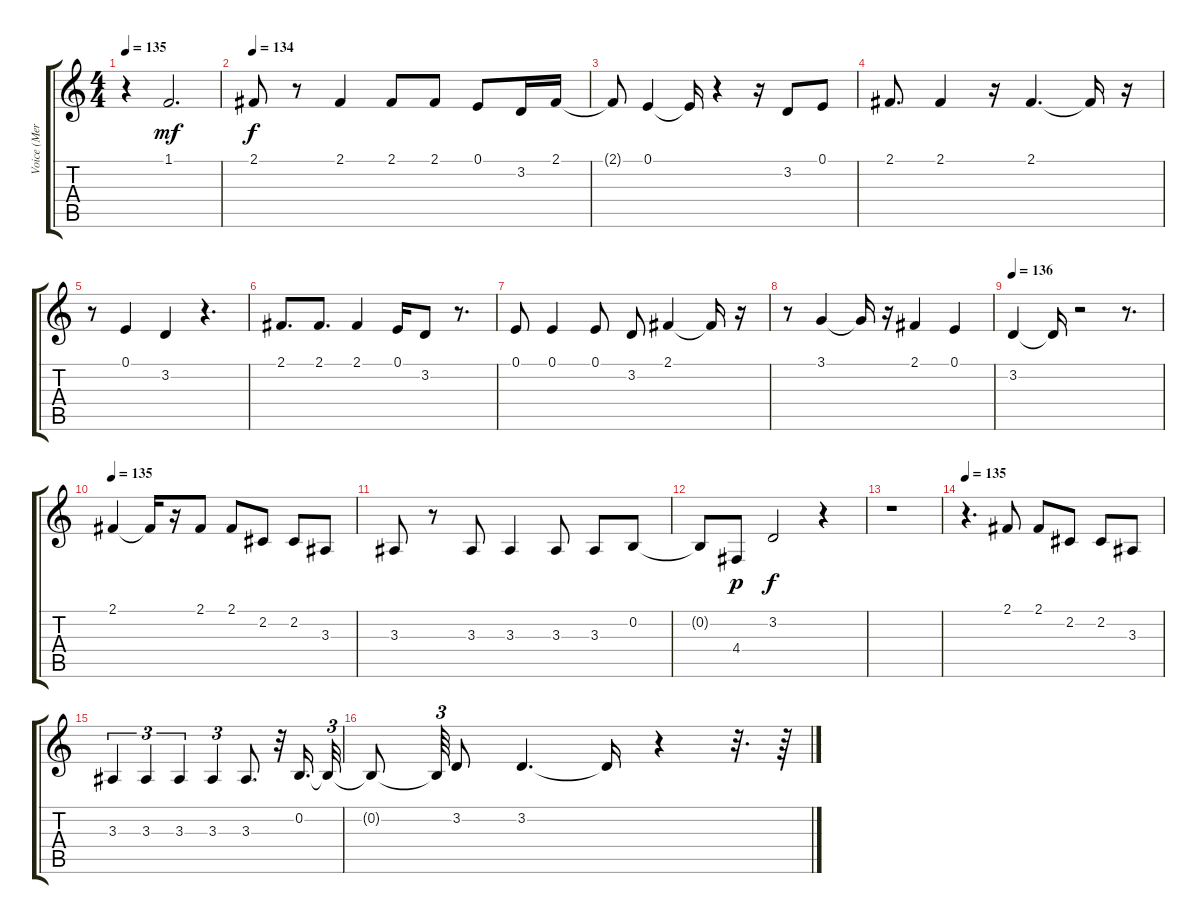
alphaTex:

\track ("Voice (Mercury)" "Voice (Mer") {instrument lead6voice}
\staff {score tabs}
\tuning (E4 B3 G3 D3 A2 E2) {hide}
\ts (4 4)
\tempo 135
\clef g2
\ks c
r.4{dy mp} 1.1.2{d dy mf} |
\tempo 134
2.1.8{dy f} r.8 2.1.4 2.1.8 2.1.8 0.1.8 3.2.16 2.1.16 |
2.1{t}.8 0.1.4 0.1{t}.16 r.4 r.16 3.2.8 0.1.8 |
2.1.8{d} 2.1.4 r.16 2.1.4{d} 2.1{t}.16 r.16 |
r.8 0.1.4 3.2.4 r.4{d} |
2.1.8{d} 2.1.8{d} 2.1.4 0.1.16 3.2.8 r.8{d} |
0.1.8 0.1.4 0.1.8 3.2.8 2.1.4 2.1{t}.16 r.16 |
r.8 3.1.4 3.1{t}.16 r.16 2.1.4 0.1.4 |
\tempo 136
3.2.4 3.2{t}.16 r.2 r.8{d} |
\tempo 135
2.1.4{balance 0} 2.1{t}.16 r.16 2.1.8 2.1.8 2.2.8 2.2.8 3.3.8 |
3.3.8 r.8 3.3.8 3.3.4 3.3.8 3.3.8 0.2.8 |
0.2{t}.8 4.4.8{dy p} 3.2.2{dy f} r.4 |
r.1 |
\tempo 135
r.4{d} 2.1.8 2.1.8 2.2.8 2.2.8 3.3.8 |
3.3.4{tu (3 2)} 3.3.4{tu (3 2)} 3.3.4{tu (3 2)} 3.3.4{tu (3 2)} 3.3.8{d} r.32 0.2.16{d} 0.2{t}.32{tu (3 2)} |
0.2{t}.8 0.2{t}.64{tu (3 2)} 3.2.8 3.2.4{d} 3.2{t}.16 r.4 r.32{d} r.64
